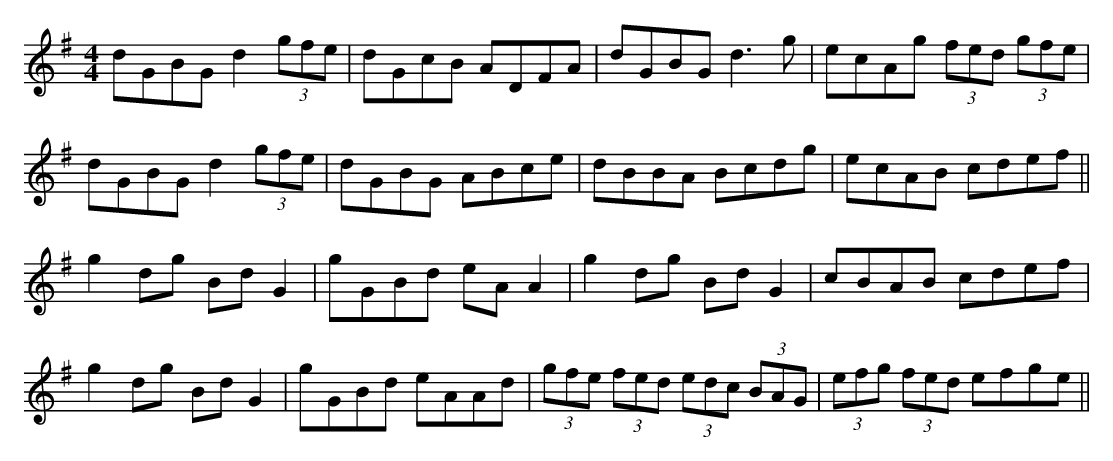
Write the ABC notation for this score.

X:1
M:4/4
K:G
dGBG d2 (3gfe|dGcB ADFA|dGBG d3g|ecAg (3fed (3gfe|
dGBG d2 (3gfe|dGBG ABce|dBBA Bcdg|ecAB cdef||
g2dg BdG2|gGBd eAA2|g2dg BdG2|cBAB cdef|
g2dg BdG2|gGBd eAAd|(3gfe (3fed (3edc (3BAG|(3efg (3fed efge||
